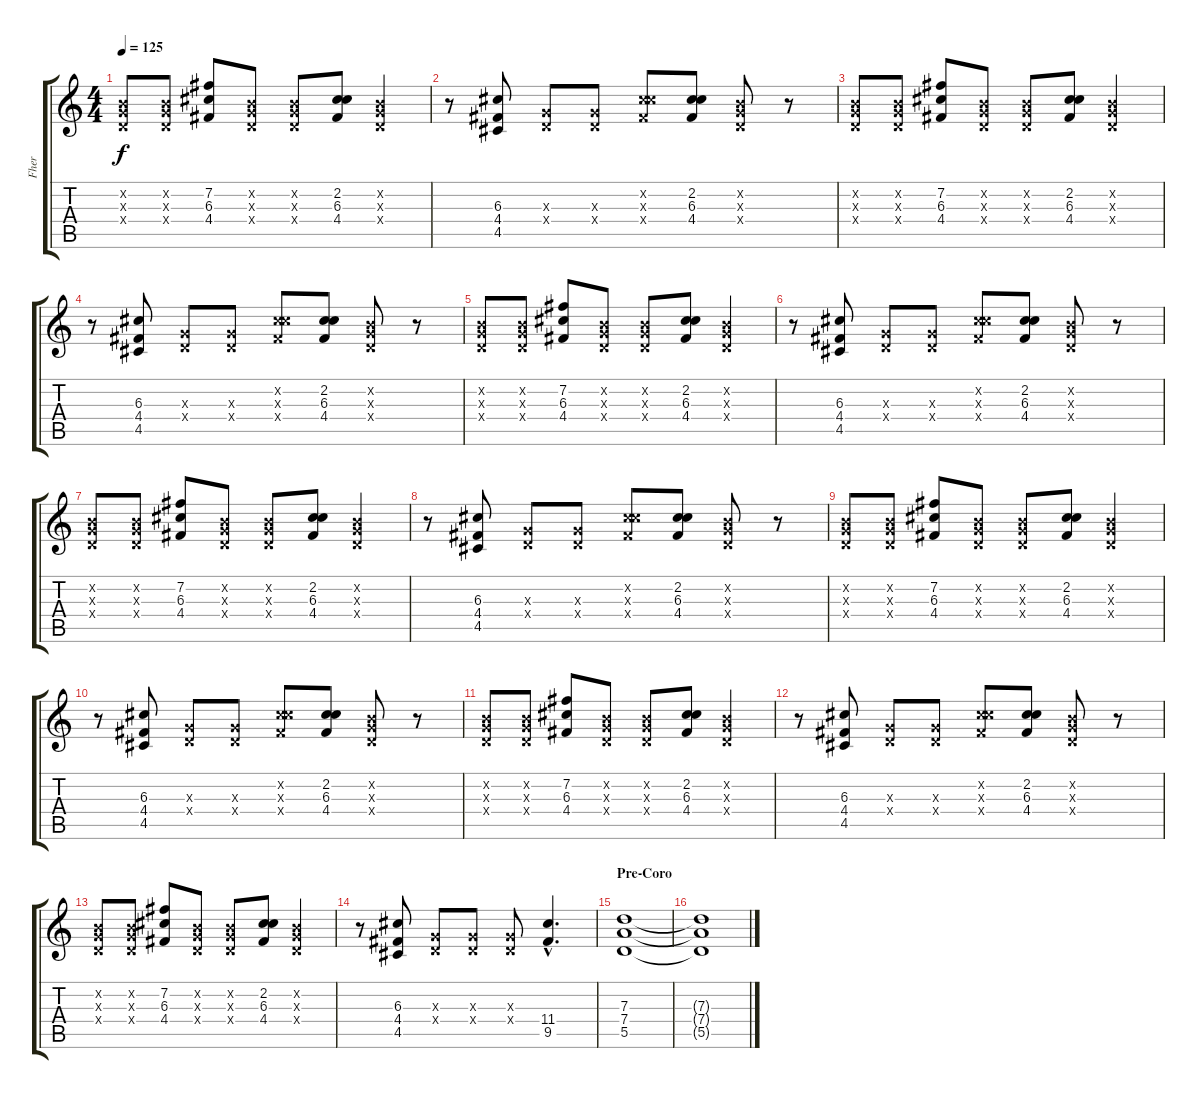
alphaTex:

\track ("Fher" "Fher") {instrument distortionguitar}
\staff {score tabs}
\tuning (E4 B3 G3 D3 A2 E2) {hide}
\ts (4 4)
\tempo 125
\clef g2
\ks c
(0.2{x} 0.3{x} 0.4{x}).8{dy f} (0.2{x} 0.3{x} 0.4{x}).8 (7.2 6.3 4.4).8 (0.2{x} 0.3{x} 0.4{x}).8 (0.2{x} 0.3{x} 0.4{x}).8 (2.2 6.3 4.4).8 (0.2{x} 0.3{x} 0.4{x}).4 |
r.8 (6.3 4.4 4.5).8 (0.3{x} 0.4{x}).8 (0.3{x} 0.4{x}).8 (2.2{x} 6.3{x} 4.4{x}).8 (2.2 6.3 4.4).8 (0.2{x} 0.3{x} 0.4{x}).8 r.8 |
(0.2{x} 0.3{x} 0.4{x}).8 (0.2{x} 0.3{x} 0.4{x}).8 (7.2 6.3 4.4).8 (0.2{x} 0.3{x} 0.4{x}).8 (0.2{x} 0.3{x} 0.4{x}).8 (2.2 6.3 4.4).8 (0.2{x} 0.3{x} 0.4{x}).4 |
r.8 (6.3 4.4 4.5).8 (0.3{x} 0.4{x}).8 (0.3{x} 0.4{x}).8 (2.2{x} 6.3{x} 4.4{x}).8 (2.2 6.3 4.4).8 (0.2{x} 0.3{x} 0.4{x}).8 r.8 |
(0.2{x} 0.3{x} 0.4{x}).8 (0.2{x} 0.3{x} 0.4{x}).8 (7.2 6.3 4.4).8 (0.2{x} 0.3{x} 0.4{x}).8 (0.2{x} 0.3{x} 0.4{x}).8 (2.2 6.3 4.4).8 (0.2{x} 0.3{x} 0.4{x}).4 |
r.8 (6.3 4.4 4.5).8 (0.3{x} 0.4{x}).8 (0.3{x} 0.4{x}).8 (2.2{x} 6.3{x} 4.4{x}).8 (2.2 6.3 4.4).8 (0.2{x} 0.3{x} 0.4{x}).8 r.8 |
(0.2{x} 0.3{x} 0.4{x}).8 (0.2{x} 0.3{x} 0.4{x}).8 (7.2 6.3 4.4).8 (0.2{x} 0.3{x} 0.4{x}).8 (0.2{x} 0.3{x} 0.4{x}).8 (2.2 6.3 4.4).8 (0.2{x} 0.3{x} 0.4{x}).4 |
r.8 (6.3 4.4 4.5).8 (0.3{x} 0.4{x}).8 (0.3{x} 0.4{x}).8 (2.2{x} 6.3{x} 4.4{x}).8 (2.2 6.3 4.4).8 (0.2{x} 0.3{x} 0.4{x}).8 r.8 |
(0.2{x} 0.3{x} 0.4{x}).8 (0.2{x} 0.3{x} 0.4{x}).8 (7.2 6.3 4.4).8 (0.2{x} 0.3{x} 0.4{x}).8 (0.2{x} 0.3{x} 0.4{x}).8 (2.2 6.3 4.4).8 (0.2{x} 0.3{x} 0.4{x}).4 |
r.8 (6.3 4.4 4.5).8 (0.3{x} 0.4{x}).8 (0.3{x} 0.4{x}).8 (2.2{x} 6.3{x} 4.4{x}).8 (2.2 6.3 4.4).8 (0.2{x} 0.3{x} 0.4{x}).8 r.8 |
(0.2{x} 0.3{x} 0.4{x}).8 (0.2{x} 0.3{x} 0.4{x}).8 (7.2 6.3 4.4).8 (0.2{x} 0.3{x} 0.4{x}).8 (0.2{x} 0.3{x} 0.4{x}).8 (2.2 6.3 4.4).8 (0.2{x} 0.3{x} 0.4{x}).4 |
r.8 (6.3 4.4 4.5).8 (0.3{x} 0.4{x}).8 (0.3{x} 0.4{x}).8 (2.2{x} 6.3{x} 4.4{x}).8 (2.2 6.3 4.4).8 (0.2{x} 0.3{x} 0.4{x}).8 r.8 |
(0.2{x} 0.3{x} 0.4{x}).8 (0.2{x} 0.3{x} 0.4{x}).8 (7.2 6.3 4.4).8 (0.2{x} 0.3{x} 0.4{x}).8 (0.2{x} 0.3{x} 0.4{x}).8 (2.2 6.3 4.4).8 (0.2{x} 0.3{x} 0.4{x}).4 |
r.8 (6.3 4.4 4.5).8 (0.3{x} 0.4{x}).8 (0.3{x} 0.4{x}).8 (0.3{x} 0.4{x}).8 (11.4{hac} 9.5{hac}).4{d volume 12} |
\section ("" "Pre-Coro")
(7.3 7.4 5.5).1{volume 6} |
(7.3{t} 7.4{t} 5.5{t}).1
